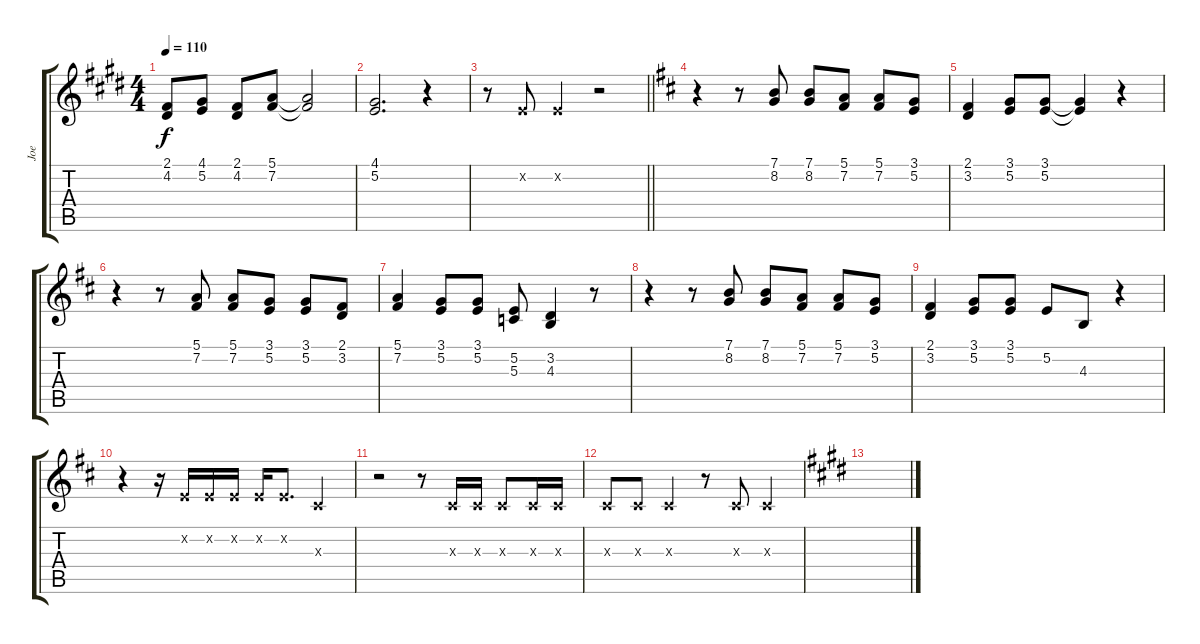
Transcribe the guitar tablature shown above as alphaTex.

\track ("Joe" "Joe") {instrument lead1square}
\staff {score tabs}
\tuning (E4 B3 G3 D3 A2 E2) {hide}
\ts (4 4)
\tempo 110
\clef g2
\ks e
(2.1 4.2).8{dy f} (4.1 5.2).8 (2.1 4.2).8 (5.1 7.2).8 (5.1{t} 7.2{t}).2 |
(4.1 5.2).2{d} r.4 |
\barLineRight lightlight
r.8 5.2{x}.8 5.2{x}.4 r.2 |
\ks d
r.4 r.8 (7.1 8.2).8 (7.1 8.2).8 (5.1 7.2).8 (5.1 7.2).8 (3.1 5.2).8 |
(2.1 3.2).4 (3.1 5.2).8 (3.1 5.2).8 (3.1{t} 5.2{t}).4 r.4 |
r.4 r.8 (5.1 7.2).8 (5.1 7.2).8 (3.1 5.2).8 (3.1 5.2).8 (2.1 3.2).8 |
(5.1 7.2).4 (3.1 5.2).8 (3.1 5.2).8 (5.2 5.3).8 (3.2 4.3).4 r.8 |
r.4 r.8 (7.1 8.2).8 (7.1 8.2).8 (5.1 7.2).8 (5.1 7.2).8 (3.1 5.2).8 |
(2.1 3.2).4 (3.1 5.2).8 (3.1 5.2).8 5.2.8 4.3.8 r.4 |
r.4 r.16 5.2{x}.16 5.2{x}.16 5.2{x}.16 5.2{x}.16 5.2{x}.8{d} 6.3{x}.4 |
r.2 r.8 6.3{x}.16 6.3{x}.16 6.3{x}.8 6.3{x}.16 6.3{x}.16 |
6.3{x}.8 6.3{x}.8 6.3{x}.4 r.8 6.3{x}.8 6.3{x}.4 |
\ks c#minor
